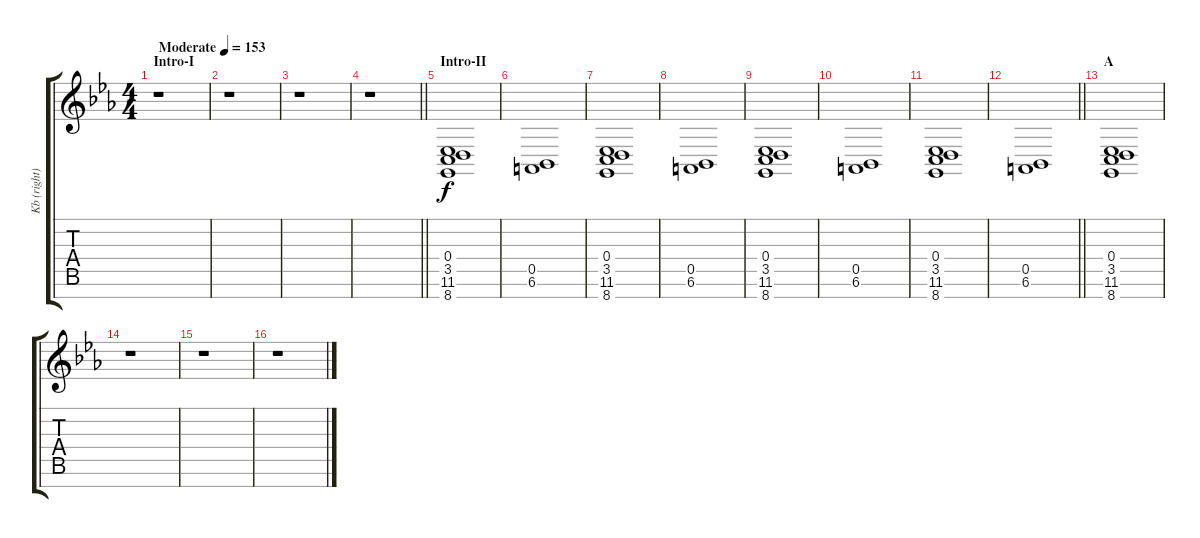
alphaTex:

\track ("Kb (right)" "Kb (right)") {instrument acousticgrandpiano}
\staff {score tabs}
\tuning (E4 B3 G3 D3 A2 E2 B1) {hide}
\ts (4 4)
\section ("" "Intro-I")
\tempo (153 "Moderate")
\clef g2
\ks cminor
r.1{dy f instrument acousticgrandpiano} |
r.1 |
r.1 |
\barLineRight lightlight
r.1 |
\section ("" "Intro-II")
(0.4 3.5 11.6 8.7).1 |
(0.5 6.6).1 |
(0.4 3.5 11.6 8.7).1 |
(0.5 6.6).1 |
(0.4 3.5 11.6 8.7).1 |
(0.5 6.6).1 |
(0.4 3.5 11.6 8.7).1 |
\barLineRight lightlight
(0.5 6.6).1 |
\section ("" "A")
(0.4 3.5 11.6 8.7).1 |
r.1 |
r.1 |
r.1
